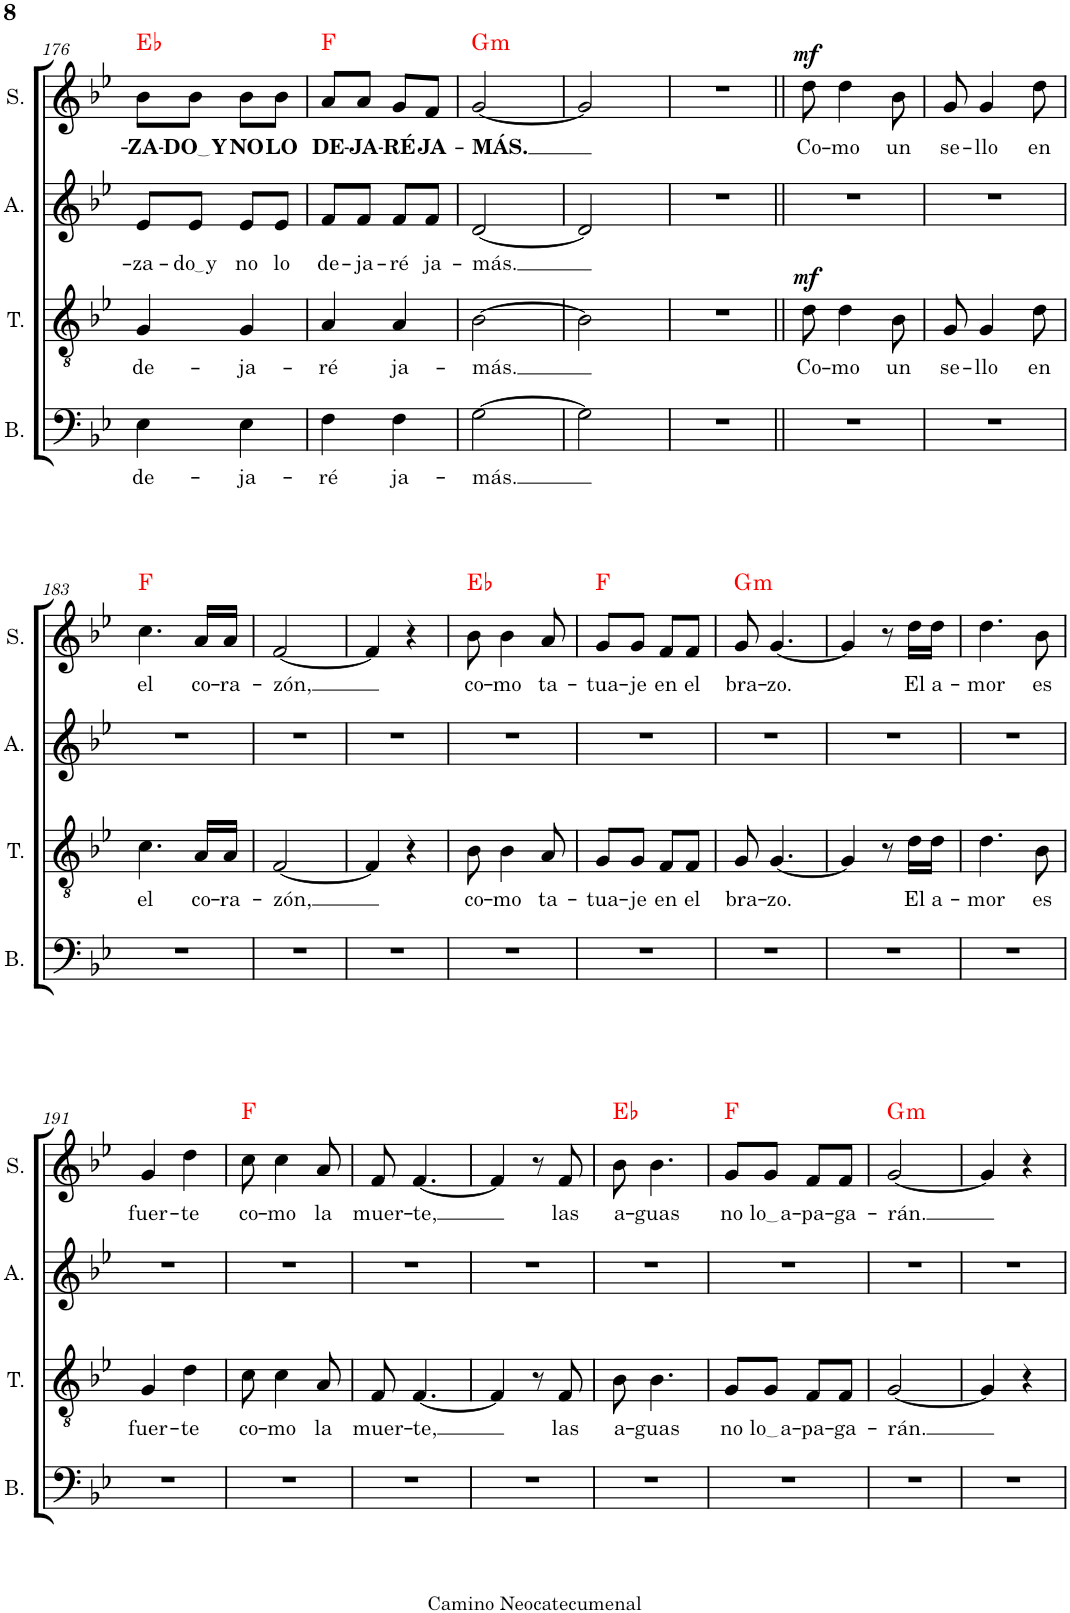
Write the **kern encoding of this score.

**kern	**text	**dynam	**harte	**kern	**kern	**text	**dynam	**kern	**text	**kern	**text	**dynam	**kern	**text	**dynam	**kern	**text	**dynam	**kern	**text	**kern	**text	**dynam	**kern	**text	**dynam	**harte
*part10	*part10	*part10	*part10	*part9	*part8	*part8	*part8	*part7	*part7	*part6	*part6	*part6	*part5	*part5	*part5	*part4	*part4	*part4	*part3	*part3	*part2	*part2	*part2	*part1	*part1	*part1	*part1
*staff10	*staff10	*staff10	*	*staff9	*staff8	*staff8	*staff8	*staff7	*staff7	*staff6	*staff6	*staff6	*staff5	*staff5	*staff5	*staff4	*staff4	*staff4	*staff3	*staff3	*staff2	*staff2	*staff2	*staff1	*staff1	*staff1	*
*I"Melodía	*	*	*	*I"Guitarra clásica	*I"Bajo	*	*	*I"Bajo	*	*I"Tenor	*	*	*I"Tenor	*	*	*I"Alto	*	*	*I"Alto	*	*I"Soprano	*	*	*I"Soprano	*	*	*
*I'M.	*	*	*	*I'Guit.	*I'B.	*	*	*I'B.	*	*I'T.	*	*	*I'T.	*	*	*I'A.	*	*	*I'A.	*	*I'S.	*	*	*I'S.	*	*	*
!!LO:PB:g=z
*clefG2	*	*	*	*clefGv2	*clefF4	*	*	*clefF4	*	*clefGv2	*	*	*clefGv2	*	*	*clefG2	*	*	*clefG2	*	*clefG2	*	*	*clefG2	*	*	*
*	*	*	*	*	*	*	*	*	*	*Trd4c7	*	*	*	*	*	*Trd1c2	*	*	*	*	*	*	*	*	*	*	*
*k[b-e-]	*	*	*	*k[b-e-]	*k[b-e-]	*	*	*k[b-e-]	*	*k[b-e-]	*	*	*k[b-e-]	*	*	*k[b-e-]	*	*	*k[b-e-]	*	*k[b-e-]	*	*	*k[b-e-]	*	*	*
*M2/4	*	*	*	*M2/4	*M2/4	*	*	*M2/4	*	*M2/4	*	*	*M2/4	*	*	*M2/4	*	*	*M2/4	*	*M2/4	*	*	*M2/4	*	*	*
=176	=176	=176	=176	=176	=176	=176	=176	=176	=176	=176	=176	=176	=176	=176	=176	=176	=176	=176	=176	=176	=176	=176	=176	=176	=176	=176	=176
!	!	!	!	!	!	!	!	!	!LO:LY:b	!	!	!	!	!LO:LY:b	!	!	!	!	!	!LO:LY:b	!	!	!	!	!LO:LY:b	!	!
8b-\L	-ZA-	.	Eb:maj	8BB-/ 8E-/ 8G/ 8B-/ 8e-/ 8g/L	4E-	de-	.	4E-\	de-	4G	de-	.	4G/	de-	.	8e-/L	-za-	.	8e-/L	-za-	8b-\L	-ZA-	.	8b-\L	-ZA-	.	Eb:maj
!	!	!	!	!	!	!	!	!	!	!	!	!	!	!	!	!	!	!	!	!LO:LY:b	!	!	!	!	!LO:LY:b	!	!
8b-\J	DO Y	.	.	8BB-/ 8E-/ 8G/ 8B-/ 8e-/ 8g/J	.	.	.	.	.	.	.	.	.	.	.	8e-/J	do y	.	8e-/J	do y	8b-\J	DO Y	.	8b-\J	DO Y	.	.
!	!	!	!	!	!	!	!	!	!LO:LY:b	!	!	!	!	!LO:LY:b	!	!	!	!	!	!LO:LY:b	!	!	!	!	!LO:LY:b	!	!
8b-\L	NO	.	.	16BB-/ 16E-/ 16G/ 16B-/ 16e-/ 16g/LL	4E-	-ja-	.	4E-\	-ja-	4G	-ja-	.	4G/	-ja-	.	8e-/L	no	.	8e-/L	no	8b-\L	NO	.	8b-\L	NO	.	.
.	.	.	.	16BB-/ 16E-/ 16G/ 16B-/ 16e-/ 16g/J	.	.	.	.	.	.	.	.	.	.	.	.	.	.	.	.	.	.	.	.	.	.	.
!	!	!	!	!	!	!	!	!	!	!	!	!	!	!	!	!	!	!	!	!LO:LY:b	!	!	!	!	!LO:LY:b	!	!
8b-\J	LO	.	.	16BB-/ 16E-/ 16G/ 16B-/ 16e-/ 16g/L	.	.	.	.	.	.	.	.	.	.	.	8e-/J	lo	.	8e-/J	lo	8b-\J	LO	.	8b-\J	LO	.	.
.	.	.	.	16BB-/ 16E-/ 16G/ 16B-/ 16e-/ 16g/JJ	.	.	.	.	.	.	.	.	.	.	.	.	.	.	.	.	.	.	.	.	.	.	.
=177	=177	=177	=177	=177	=177	=177	=177	=177	=177	=177	=177	=177	=177	=177	=177	=177	=177	=177	=177	=177	=177	=177	=177	=177	=177	=177	=177
!	!	!	!	!	!	!	!	!	!LO:LY:b	!	!	!	!	!LO:LY:b	!	!	!	!	!	!LO:LY:b	!	!	!	!	!LO:LY:b	!	!
8a/L	DE-	.	F:maj	8F\ 8c\ 8f\ 8a\L	4F	-ré	.	4F\	-ré	4A	-ré	.	4A/	-ré	.	8f/L	de-	.	8f/L	de-	8a/L	DE-	.	8a/L	DE-	.	F:maj
!	!	!	!	!	!	!	!	!	!	!	!	!	!	!	!	!	!	!	!	!LO:LY:b	!	!	!	!	!LO:LY:b	!	!
8a/J	-JA-	.	.	8F\ 8c\ 8f\ 8a\J	.	.	.	.	.	.	.	.	.	.	.	8f/J	-ja-	.	8f/J	-ja-	8a/J	-JA-	.	8a/J	-JA-	.	.
!	!	!	!	!	!	!	!	!	!LO:LY:b	!	!	!	!	!LO:LY:b	!	!	!	!	!	!LO:LY:b	!	!	!	!	!LO:LY:b	!	!
8g/L	-RÉ	.	.	16F\ 16c\ 16f\ 16a\LL	4F	ja-	.	4F\	ja-	4A	ja-	.	4A/	ja-	.	8f/L	-ré	.	8f/L	-ré	8g/L	-RÉ	.	8g/L	-RÉ	.	.
.	.	.	.	16F\ 16c\ 16f\ 16a\J	.	.	.	.	.	.	.	.	.	.	.	.	.	.	.	.	.	.	.	.	.	.	.
!	!	!	!	!	!	!	!	!	!	!	!	!	!	!	!	!	!	!	!	!LO:LY:b	!	!	!	!	!LO:LY:b	!	!
8f/J	JA-	.	.	16F\ 16c\ 16f\ 16a\L	.	.	.	.	.	.	.	.	.	.	.	8f/J	ja-	.	8f/J	ja-	8f/J	JA-	.	8f/J	JA-	.	.
.	.	.	.	16F\ 16c\ 16f\ 16a\JJ	.	.	.	.	.	.	.	.	.	.	.	.	.	.	.	.	.	.	.	.	.	.	.
=178	=178	=178	=178	=178	=178	=178	=178	=178	=178	=178	=178	=178	=178	=178	=178	=178	=178	=178	=178	=178	=178	=178	=178	=178	=178	=178	=178
!	!	!	!LO:H:kt=m	!	!	!	!	!	!LO:LY:b	!	!	!	!	!LO:LY:b	!	!	!	!	!	!LO:LY:b	!	!	!	!	!LO:LY:b	!	!LO:H:kt=m
[2g	-MÁS.	.	G:min	8GG/ 8D/ 8G/ 8B-/ 8d/ 8g/L	[2G	-más.	.	[2G\	-más.	[2B-	-más.	.	[2B-\	-más.	.	[2d	-más.	.	[2d/	-más.	[2g	-MÁS.	.	[2g/	-MÁS.	.	G:min
.	.	.	.	8GG/ 8D/ 8G/ 8B-/ 8d/ 8g/J	.	.	.	.	.	.	.	.	.	.	.	.	.	.	.	.	.	.	.	.	.	.	.
.	.	.	.	16GG/ 16D/ 16G/ 16B-/ 16d/ 16g/LL	.	.	.	.	.	.	.	.	.	.	.	.	.	.	.	.	.	.	.	.	.	.	.
.	.	.	.	16GG/ 16D/ 16G/ 16B-/ 16d/ 16g/J	.	.	.	.	.	.	.	.	.	.	.	.	.	.	.	.	.	.	.	.	.	.	.
.	.	.	.	16GG/ 16D/ 16G/ 16B-/ 16d/ 16g/L	.	.	.	.	.	.	.	.	.	.	.	.	.	.	.	.	.	.	.	.	.	.	.
.	.	.	.	16GG/ 16D/ 16G/ 16B-/ 16d/ 16g/JJ	.	.	.	.	.	.	.	.	.	.	.	.	.	.	.	.	.	.	.	.	.	.	.
=179	=179	=179	=179	=179	=179	=179	=179	=179	=179	=179	=179	=179	=179	=179	=179	=179	=179	=179	=179	=179	=179	=179	=179	=179	=179	=179	=179
2g]	.	.	.	8GG/ 8D/ 8G/ 8B-/ 8d/ 8g/L	2G]	.	.	2G\]	.	2B-]	.	.	2B-\]	.	.	2d]	.	.	2d/]	.	2g]	.	.	2g/]	.	.	.
.	.	.	.	8GG/ 8D/ 8G/ 8B-/ 8d/ 8g/J	.	.	.	.	.	.	.	.	.	.	.	.	.	.	.	.	.	.	.	.	.	.	.
.	.	.	.	16GG/ 16D/ 16G/ 16B-/ 16d/ 16g/LL	.	.	.	.	.	.	.	.	.	.	.	.	.	.	.	.	.	.	.	.	.	.	.
.	.	.	.	16GG/ 16D/ 16G/ 16B-/ 16d/ 16g/J	.	.	.	.	.	.	.	.	.	.	.	.	.	.	.	.	.	.	.	.	.	.	.
.	.	.	.	16GG/ 16D/ 16G/ 16B-/ 16d/ 16g/L	.	.	.	.	.	.	.	.	.	.	.	.	.	.	.	.	.	.	.	.	.	.	.
.	.	.	.	16GG/ 16D/ 16G/ 16B-/ 16d/ 16g/JJ	.	.	.	.	.	.	.	.	.	.	.	.	.	.	.	.	.	.	.	.	.	.	.
=180	=180	=180	=180	=180	=180	=180	=180	=180	=180	=180	=180	=180	=180	=180	=180	=180	=180	=180	=180	=180	=180	=180	=180	=180	=180	=180	=180
2r	.	.	.	8GG/ 8D/ 8G/ 8B-/ 8d/ 8g/L	2r	.	.	2r	.	2r	.	.	2r	.	.	2r	.	.	2r	.	2r	.	.	2r	.	.	.
.	.	.	.	8GG/ 8D/ 8G/ 8B-/ 8d/ 8g/J	.	.	.	.	.	.	.	.	.	.	.	.	.	.	.	.	.	.	.	.	.	.	.
.	.	.	.	16GG/ 16D/ 16G/ 16B-/ 16d/ 16g/LL	.	.	.	.	.	.	.	.	.	.	.	.	.	.	.	.	.	.	.	.	.	.	.
.	.	.	.	16GG/ 16D/ 16G/ 16B-/ 16d/ 16g/J	.	.	.	.	.	.	.	.	.	.	.	.	.	.	.	.	.	.	.	.	.	.	.
.	.	.	.	16GG/ 16D/ 16G/ 16B-/ 16d/ 16g/L	.	.	.	.	.	.	.	.	.	.	.	.	.	.	.	.	.	.	.	.	.	.	.
.	.	.	.	16GG/ 16D/ 16G/ 16B-/ 16d/ 16g/JJ	.	.	.	.	.	.	.	.	.	.	.	.	.	.	.	.	.	.	.	.	.	.	.
=181||	=181||	=181||	=181||	=181||	=181||	=181||	=181||	=181||	=181||	=181||	=181||	=181||	=181||	=181||	=181||	=181||	=181||	=181||	=181||	=181||	=181||	=181||	=181||	=181||	=181||	=181||	=181||
!	!	!LO:DY:b	!	!	!	!	!LO:DY:b	!	!	!	!	!LO:DY:b	!	!LO:LY:b	!LO:DY:a	!	!	!LO:DY:b	!	!	!	!	!LO:DY:b	!	!LO:LY:b	!LO:DY:a	!
8dd	Co-	mf	.	8GG/ 8D/ 8G/ 8B-/ 8d/ 8g/L	8B-	Co-	mp	2r	.	8d	Co-	mf	8d\	Co-	mf	8b-	Co-	mp	2r	.	8dd	Co-	mf	8dd\	Co-	mf	.
!	!	!	!	!	!	!	!	!	!	!	!	!	!	!LO:LY:b	!	!	!	!	!	!	!	!	!	!	!LO:LY:b	!	!
4dd	-mo	.	.	8GG/ 8D/ 8G/ 8B-/ 8d/ 8g/J	4B-	-mo	.	.	.	4d	-mo	.	4d\	-mo	.	4b-	-mo	.	.	.	4dd	-mo	.	4dd\	-mo	.	.
.	.	.	.	16GG/ 16D/ 16G/ 16B-/ 16d/ 16g/LL	.	.	.	.	.	.	.	.	.	.	.	.	.	.	.	.	.	.	.	.	.	.	.
.	.	.	.	16GG/ 16D/ 16G/ 16B-/ 16d/ 16g/J	.	.	.	.	.	.	.	.	.	.	.	.	.	.	.	.	.	.	.	.	.	.	.
!	!	!	!	!	!	!	!	!	!	!	!	!	!	!LO:LY:b	!	!	!	!	!	!	!	!	!	!	!LO:LY:b	!	!
8b-	un	.	.	16GG/ 16D/ 16G/ 16B-/ 16d/ 16g/L	8G	un	.	.	.	8B-	un	.	8B-\	un	.	8g	un	.	.	.	8b-	un	.	8b-\	un	.	.
.	.	.	.	16GG/ 16D/ 16G/ 16B-/ 16d/ 16g/JJ	.	.	.	.	.	.	.	.	.	.	.	.	.	.	.	.	.	.	.	.	.	.	.
=182	=182	=182	=182	=182	=182	=182	=182	=182	=182	=182	=182	=182	=182	=182	=182	=182	=182	=182	=182	=182	=182	=182	=182	=182	=182	=182	=182
!	!	!	!	!	!	!	!	!	!	!	!	!	!	!LO:LY:b	!	!	!	!	!	!	!	!	!	!	!LO:LY:b	!	!
8g	se-	.	.	8GG/ 8D/ 8G/ 8B-/ 8d/ 8g/L	8D	se-	.	2r	.	8G	se-	.	8G/	se-	.	8d	se-	.	2r	.	8g	se-	.	8g/	se-	.	.
!	!	!	!	!	!	!	!	!	!	!	!	!	!	!LO:LY:b	!	!	!	!	!	!	!	!	!	!	!LO:LY:b	!	!
4g	-llo	.	.	8GG/ 8D/ 8G/ 8B-/ 8d/ 8g/J	4D	-llo	.	.	.	4G	-llo	.	4G/	-llo	.	4d	-llo	.	.	.	4g	-llo	.	4g/	-llo	.	.
.	.	.	.	16GG/ 16D/ 16G/ 16B-/ 16d/ 16g/LL	.	.	.	.	.	.	.	.	.	.	.	.	.	.	.	.	.	.	.	.	.	.	.
.	.	.	.	16GG/ 16D/ 16G/ 16B-/ 16d/ 16g/J	.	.	.	.	.	.	.	.	.	.	.	.	.	.	.	.	.	.	.	.	.	.	.
!	!	!	!	!	!	!	!	!	!	!	!	!	!	!LO:LY:b	!	!	!	!	!	!	!	!	!	!	!LO:LY:b	!	!
8dd	en	.	.	16GG/ 16D/ 16G/ 16B-/ 16d/ 16g/L	8B-	en	.	.	.	8d	en	.	8d\	en	.	8b-	en	.	.	.	8dd	en	.	8dd\	en	.	.
.	.	.	.	16GG/ 16D/ 16G/ 16B-/ 16d/ 16g/JJ	.	.	.	.	.	.	.	.	.	.	.	.	.	.	.	.	.	.	.	.	.	.	.
!!LO:LB:g=z
=183	=183	=183	=183	=183	=183	=183	=183	=183	=183	=183	=183	=183	=183	=183	=183	=183	=183	=183	=183	=183	=183	=183	=183	=183	=183	=183	=183
!	!	!	!	!	!	!	!	!	!	!	!	!	!	!LO:LY:b	!	!	!	!	!	!	!	!	!	!	!LO:LY:b	!	!
4.cc	el	.	F:maj	8F\ 8c\ 8f\ 8a\L	4.A	el	.	2r	.	4.c	el	.	4.c\	el	.	4.a	el	.	2r	.	4.cc	el	.	4.cc\	el	.	F:maj
.	.	.	.	8F\ 8c\ 8f\ 8a\J	.	.	.	.	.	.	.	.	.	.	.	.	.	.	.	.	.	.	.	.	.	.	.
.	.	.	.	16F\ 16c\ 16f\ 16a\LL	.	.	.	.	.	.	.	.	.	.	.	.	.	.	.	.	.	.	.	.	.	.	.
.	.	.	.	16F\ 16c\ 16f\ 16a\J	.	.	.	.	.	.	.	.	.	.	.	.	.	.	.	.	.	.	.	.	.	.	.
!	!	!	!	!	!	!	!	!	!	!	!	!	!	!LO:LY:b	!	!	!	!	!	!	!	!	!	!	!LO:LY:b	!	!
16a/LL	co-	.	.	16F\ 16c\ 16f\ 16a\L	16F\LL	co-	.	.	.	16A/LL	co-	.	16A/LL	co-	.	16f/LL	co-	.	.	.	16a/LL	co-	.	16a/LL	co-	.	.
!	!	!	!	!	!	!	!	!	!	!	!	!	!	!LO:LY:b	!	!	!	!	!	!	!	!	!	!	!LO:LY:b	!	!
16a/JJ	-ra-	.	.	16F\ 16c\ 16f\ 16a\JJ	16F\JJ	-ra-	.	.	.	16A/JJ	-ra-	.	16A/JJ	-ra-	.	16f/JJ	-ra-	.	.	.	16a/JJ	-ra-	.	16a/JJ	-ra-	.	.
=184	=184	=184	=184	=184	=184	=184	=184	=184	=184	=184	=184	=184	=184	=184	=184	=184	=184	=184	=184	=184	=184	=184	=184	=184	=184	=184	=184
!	!	!	!	!	!	!	!	!	!	!	!	!	!	!LO:LY:b	!	!	!	!	!	!	!	!	!	!	!LO:LY:b	!	!
[2f	-zón,	.	.	8F\ 8c\ 8f\ 8a\L	[2F	-zón,	.	2r	.	[2F	-zón,	.	[2F/	-zón,	.	[2c	-zón,	.	2r	.	[2f	-zón,	.	[2f/	-zón,	.	.
.	.	.	.	8F\ 8c\ 8f\ 8a\J	.	.	.	.	.	.	.	.	.	.	.	.	.	.	.	.	.	.	.	.	.	.	.
.	.	.	.	16F\ 16c\ 16f\ 16a\LL	.	.	.	.	.	.	.	.	.	.	.	.	.	.	.	.	.	.	.	.	.	.	.
.	.	.	.	16F\ 16c\ 16f\ 16a\J	.	.	.	.	.	.	.	.	.	.	.	.	.	.	.	.	.	.	.	.	.	.	.
.	.	.	.	16F\ 16c\ 16f\ 16a\L	.	.	.	.	.	.	.	.	.	.	.	.	.	.	.	.	.	.	.	.	.	.	.
.	.	.	.	16F\ 16c\ 16f\ 16a\JJ	.	.	.	.	.	.	.	.	.	.	.	.	.	.	.	.	.	.	.	.	.	.	.
=185	=185	=185	=185	=185	=185	=185	=185	=185	=185	=185	=185	=185	=185	=185	=185	=185	=185	=185	=185	=185	=185	=185	=185	=185	=185	=185	=185
4f]	.	.	.	8F\ 8c\ 8f\ 8a\L	4F]	.	.	2r	.	4F]	.	.	4F/]	.	.	4c]	.	.	2r	.	4f]	.	.	4f/]	.	.	.
.	.	.	.	8F\ 8c\ 8f\ 8a\J	.	.	.	.	.	.	.	.	.	.	.	.	.	.	.	.	.	.	.	.	.	.	.
4r	.	.	.	16F\ 16c\ 16f\ 16a\LL	4r	.	.	.	.	4r	.	.	4r	.	.	4r	.	.	.	.	4r	.	.	4r	.	.	.
.	.	.	.	16F\ 16c\ 16f\ 16a\J	.	.	.	.	.	.	.	.	.	.	.	.	.	.	.	.	.	.	.	.	.	.	.
.	.	.	.	16F\ 16c\ 16f\ 16a\L	.	.	.	.	.	.	.	.	.	.	.	.	.	.	.	.	.	.	.	.	.	.	.
.	.	.	.	16F\ 16c\ 16f\ 16a\JJ	.	.	.	.	.	.	.	.	.	.	.	.	.	.	.	.	.	.	.	.	.	.	.
=186	=186	=186	=186	=186	=186	=186	=186	=186	=186	=186	=186	=186	=186	=186	=186	=186	=186	=186	=186	=186	=186	=186	=186	=186	=186	=186	=186
!	!	!	!	!	!	!	!	!	!	!	!	!	!	!LO:LY:b	!	!	!	!	!	!	!	!	!	!	!LO:LY:b	!	!
8b-	co-	.	Eb:maj	8BB-/ 8E-/ 8G/ 8B-/ 8e-/ 8g/L	8G	co-	.	2r	.	8B-	co-	.	8B-\	co-	.	8g	co-	.	2r	.	8b-	co-	.	8b-\	co-	.	Eb:maj
!	!	!	!	!	!	!	!	!	!	!	!	!	!	!LO:LY:b	!	!	!	!	!	!	!	!	!	!	!LO:LY:b	!	!
4b-	-mo	.	.	8BB-/ 8E-/ 8G/ 8B-/ 8e-/ 8g/J	4G	-mo	.	.	.	4B-	-mo	.	4B-\	-mo	.	4g	-mo	.	.	.	4b-	-mo	.	4b-\	-mo	.	.
.	.	.	.	16BB-/ 16E-/ 16G/ 16B-/ 16e-/ 16g/LL	.	.	.	.	.	.	.	.	.	.	.	.	.	.	.	.	.	.	.	.	.	.	.
.	.	.	.	16BB-/ 16E-/ 16G/ 16B-/ 16e-/ 16g/J	.	.	.	.	.	.	.	.	.	.	.	.	.	.	.	.	.	.	.	.	.	.	.
!	!	!	!	!	!	!	!	!	!	!	!	!	!	!LO:LY:b	!	!	!	!	!	!	!	!	!	!	!LO:LY:b	!	!
8a	ta-	.	.	16BB-/ 16E-/ 16G/ 16B-/ 16e-/ 16g/L	8G	ta-	.	.	.	8A	ta-	.	8A/	ta-	.	8g	ta-	.	.	.	8a	ta-	.	8a/	ta-	.	.
.	.	.	.	16BB-/ 16E-/ 16G/ 16B-/ 16e-/ 16g/JJ	.	.	.	.	.	.	.	.	.	.	.	.	.	.	.	.	.	.	.	.	.	.	.
=187	=187	=187	=187	=187	=187	=187	=187	=187	=187	=187	=187	=187	=187	=187	=187	=187	=187	=187	=187	=187	=187	=187	=187	=187	=187	=187	=187
!	!	!	!	!	!	!	!	!	!	!	!	!	!	!LO:LY:b	!	!	!	!	!	!	!	!	!	!	!LO:LY:b	!	!
8g/L	-tua-	.	F:maj	8F\ 8c\ 8f\ 8a\L	8F\L	-tua-	.	2r	.	8G/L	-tua-	.	8G/L	-tua-	.	8f/L	-tua-	.	2r	.	8g/L	-tua-	.	8g/L	-tua-	.	F:maj
!	!	!	!	!	!	!	!	!	!	!	!	!	!	!LO:LY:b	!	!	!	!	!	!	!	!	!	!	!LO:LY:b	!	!
8g/J	-je	.	.	8F\ 8c\ 8f\ 8a\J	8F\J	-je	.	.	.	8G/J	-je	.	8G/J	-je	.	8f/J	-je	.	.	.	8g/J	-je	.	8g/J	-je	.	.
!	!	!	!	!	!	!	!	!	!	!	!	!	!	!LO:LY:b	!	!	!	!	!	!	!	!	!	!	!LO:LY:b	!	!
8f/L	en	.	.	16F\ 16c\ 16f\ 16a\LL	8F\L	en	.	.	.	8F/L	en	.	8F/L	en	.	8f/L	en	.	.	.	8f/L	en	.	8f/L	en	.	.
.	.	.	.	16F\ 16c\ 16f\ 16a\J	.	.	.	.	.	.	.	.	.	.	.	.	.	.	.	.	.	.	.	.	.	.	.
!	!	!	!	!	!	!	!	!	!	!	!	!	!	!LO:LY:b	!	!	!	!	!	!	!	!	!	!	!LO:LY:b	!	!
8f/J	el	.	.	16F\ 16c\ 16f\ 16a\L	8F\J	el	.	.	.	8F/J	el	.	8F/J	el	.	8f/J	el	.	.	.	8f/J	el	.	8f/J	el	.	.
.	.	.	.	16F\ 16c\ 16f\ 16a\JJ	.	.	.	.	.	.	.	.	.	.	.	.	.	.	.	.	.	.	.	.	.	.	.
=188	=188	=188	=188	=188	=188	=188	=188	=188	=188	=188	=188	=188	=188	=188	=188	=188	=188	=188	=188	=188	=188	=188	=188	=188	=188	=188	=188
!	!	!	!LO:H:kt=m	!	!	!	!	!	!	!	!	!	!	!LO:LY:b	!	!	!	!	!	!	!	!	!	!	!LO:LY:b	!	!LO:H:kt=m
8g	bra-	.	G:min	8GG/ 8D/ 8G/ 8B-/ 8d/ 8g/L	8G	bra-	.	2r	.	8G	bra-	.	8G/	bra-	.	8d	bra-	.	2r	.	8g	bra-	.	8g/	bra-	.	G:min
!	!	!	!	!	!	!	!	!	!	!	!	!	!	!LO:LY:b	!	!	!	!	!	!	!	!	!	!	!LO:LY:b	!	!
[4.g	-zo.	.	.	8GG/ 8D/ 8G/ 8B-/ 8d/ 8g/J	[4.G	-zo.	.	.	.	[4.G	-zo.	.	[4.G/	-zo.	.	[4.d	-zo.	.	.	.	[4.g	-zo.	.	[4.g/	-zo.	.	.
.	.	.	.	16GG/ 16D/ 16G/ 16B-/ 16d/ 16g/LL	.	.	.	.	.	.	.	.	.	.	.	.	.	.	.	.	.	.	.	.	.	.	.
.	.	.	.	16GG/ 16D/ 16G/ 16B-/ 16d/ 16g/J	.	.	.	.	.	.	.	.	.	.	.	.	.	.	.	.	.	.	.	.	.	.	.
.	.	.	.	16GG/ 16D/ 16G/ 16B-/ 16d/ 16g/L	.	.	.	.	.	.	.	.	.	.	.	.	.	.	.	.	.	.	.	.	.	.	.
.	.	.	.	16GG/ 16D/ 16G/ 16B-/ 16d/ 16g/JJ	.	.	.	.	.	.	.	.	.	.	.	.	.	.	.	.	.	.	.	.	.	.	.
=189	=189	=189	=189	=189	=189	=189	=189	=189	=189	=189	=189	=189	=189	=189	=189	=189	=189	=189	=189	=189	=189	=189	=189	=189	=189	=189	=189
4g]	.	.	.	8GG/ 8D/ 8G/ 8B-/ 8d/ 8g/L	4G]	.	.	2r	.	4G]	.	.	4G/]	.	.	4d]	.	.	2r	.	4g]	.	.	4g/]	.	.	.
.	.	.	.	8GG/ 8D/ 8G/ 8B-/ 8d/ 8g/J	.	.	.	.	.	.	.	.	.	.	.	.	.	.	.	.	.	.	.	.	.	.	.
8r	.	.	.	16GG/ 16D/ 16G/ 16B-/ 16d/ 16g/LL	8r	.	.	.	.	8r	.	.	8r	.	.	8r	.	.	.	.	8r	.	.	8r	.	.	.
.	.	.	.	16GG/ 16D/ 16G/ 16B-/ 16d/ 16g/J	.	.	.	.	.	.	.	.	.	.	.	.	.	.	.	.	.	.	.	.	.	.	.
!	!	!	!	!	!	!	!	!	!	!	!	!	!	!LO:LY:b	!	!	!	!	!	!	!	!	!	!	!LO:LY:b	!	!
16dd\LL	El	.	.	16GG/ 16D/ 16G/ 16B-/ 16d/ 16g/L	16B-\LL	El	.	.	.	16d\LL	El	.	16d\LL	El	.	16b-\LL	El	.	.	.	16dd\LL	El	.	16dd\LL	El	.	.
!	!	!	!	!	!	!	!	!	!	!	!	!	!	!LO:LY:b	!	!	!	!	!	!	!	!	!	!	!LO:LY:b	!	!
16dd\JJ	a-	.	.	16GG/ 16D/ 16G/ 16B-/ 16d/ 16g/JJ	16B-\JJ	a-	.	.	.	16d\JJ	a-	.	16d\JJ	a-	.	16b-\JJ	a-	.	.	.	16dd\JJ	a-	.	16dd\JJ	a-	.	.
=190	=190	=190	=190	=190	=190	=190	=190	=190	=190	=190	=190	=190	=190	=190	=190	=190	=190	=190	=190	=190	=190	=190	=190	=190	=190	=190	=190
!	!	!	!	!	!	!	!	!	!	!	!	!	!	!LO:LY:b	!	!	!	!	!	!	!	!	!	!	!LO:LY:b	!	!
4.dd	-mor	.	.	8GG/ 8D/ 8G/ 8B-/ 8d/ 8g/L	4.B-	-mor	.	2r	.	4.d	-mor	.	4.d\	-mor	.	4.b-	-mor	.	2r	.	4.dd	-mor	.	4.dd\	-mor	.	.
.	.	.	.	8GG/ 8D/ 8G/ 8B-/ 8d/ 8g/J	.	.	.	.	.	.	.	.	.	.	.	.	.	.	.	.	.	.	.	.	.	.	.
.	.	.	.	16GG/ 16D/ 16G/ 16B-/ 16d/ 16g/LL	.	.	.	.	.	.	.	.	.	.	.	.	.	.	.	.	.	.	.	.	.	.	.
.	.	.	.	16GG/ 16D/ 16G/ 16B-/ 16d/ 16g/J	.	.	.	.	.	.	.	.	.	.	.	.	.	.	.	.	.	.	.	.	.	.	.
!	!	!	!	!	!	!	!	!	!	!	!	!	!	!LO:LY:b	!	!	!	!	!	!	!	!	!	!	!LO:LY:b	!	!
8b-	es	.	.	16GG/ 16D/ 16G/ 16B-/ 16d/ 16g/L	8G	es	.	.	.	8B-	es	.	8B-\	es	.	8g	es	.	.	.	8b-	es	.	8b-\	es	.	.
.	.	.	.	16GG/ 16D/ 16G/ 16B-/ 16d/ 16g/JJ	.	.	.	.	.	.	.	.	.	.	.	.	.	.	.	.	.	.	.	.	.	.	.
!!LO:LB:g=z
=191	=191	=191	=191	=191	=191	=191	=191	=191	=191	=191	=191	=191	=191	=191	=191	=191	=191	=191	=191	=191	=191	=191	=191	=191	=191	=191	=191
!	!	!	!	!	!	!	!	!	!	!	!	!	!	!LO:LY:b	!	!	!	!	!	!	!	!	!	!	!LO:LY:b	!	!
4g	fuer-	.	.	8GG/ 8D/ 8G/ 8B-/ 8d/ 8g/L	4D	fuer-	.	2r	.	4G	fuer-	.	4G/	fuer-	.	4d	fuer-	.	2r	.	4g	fuer-	.	4g/	fuer-	.	.
.	.	.	.	8GG/ 8D/ 8G/ 8B-/ 8d/ 8g/J	.	.	.	.	.	.	.	.	.	.	.	.	.	.	.	.	.	.	.	.	.	.	.
!	!	!	!	!	!	!	!	!	!	!	!	!	!	!LO:LY:b	!	!	!	!	!	!	!	!	!	!	!LO:LY:b	!	!
4dd	-te	.	.	16GG/ 16D/ 16G/ 16B-/ 16d/ 16g/LL	4B-	-te	.	.	.	4d	-te	.	4d\	-te	.	4b-	-te	.	.	.	4dd	-te	.	4dd\	-te	.	.
.	.	.	.	16GG/ 16D/ 16G/ 16B-/ 16d/ 16g/J	.	.	.	.	.	.	.	.	.	.	.	.	.	.	.	.	.	.	.	.	.	.	.
.	.	.	.	16GG/ 16D/ 16G/ 16B-/ 16d/ 16g/L	.	.	.	.	.	.	.	.	.	.	.	.	.	.	.	.	.	.	.	.	.	.	.
.	.	.	.	16GG/ 16D/ 16G/ 16B-/ 16d/ 16g/JJ	.	.	.	.	.	.	.	.	.	.	.	.	.	.	.	.	.	.	.	.	.	.	.
=192	=192	=192	=192	=192	=192	=192	=192	=192	=192	=192	=192	=192	=192	=192	=192	=192	=192	=192	=192	=192	=192	=192	=192	=192	=192	=192	=192
!	!	!	!	!	!	!	!	!	!	!	!	!	!	!LO:LY:b	!	!	!	!	!	!	!	!	!	!	!LO:LY:b	!	!
8cc	co-	.	F:maj	8F\ 8c\ 8f\ 8a\L	8A	co-	.	2r	.	8c	co-	.	8c\	co-	.	8a	co-	.	2r	.	8cc	co-	.	8cc\	co-	.	F:maj
!	!	!	!	!	!	!	!	!	!	!	!	!	!	!LO:LY:b	!	!	!	!	!	!	!	!	!	!	!LO:LY:b	!	!
4cc	-mo	.	.	8F\ 8c\ 8f\ 8a\J	4A	-mo	.	.	.	4c	-mo	.	4c\	-mo	.	4a	-mo	.	.	.	4cc	-mo	.	4cc\	-mo	.	.
.	.	.	.	16F\ 16c\ 16f\ 16a\LL	.	.	.	.	.	.	.	.	.	.	.	.	.	.	.	.	.	.	.	.	.	.	.
.	.	.	.	16F\ 16c\ 16f\ 16a\J	.	.	.	.	.	.	.	.	.	.	.	.	.	.	.	.	.	.	.	.	.	.	.
!	!	!	!	!	!	!	!	!	!	!	!	!	!	!LO:LY:b	!	!	!	!	!	!	!	!	!	!	!LO:LY:b	!	!
8a	la	.	.	16F\ 16c\ 16f\ 16a\L	8F	la	.	.	.	8A	la	.	8A/	la	.	8f	la	.	.	.	8a	la	.	8a/	la	.	.
.	.	.	.	16F\ 16c\ 16f\ 16a\JJ	.	.	.	.	.	.	.	.	.	.	.	.	.	.	.	.	.	.	.	.	.	.	.
=193	=193	=193	=193	=193	=193	=193	=193	=193	=193	=193	=193	=193	=193	=193	=193	=193	=193	=193	=193	=193	=193	=193	=193	=193	=193	=193	=193
!	!	!	!	!	!	!	!	!	!	!	!	!	!	!LO:LY:b	!	!	!	!	!	!	!	!	!	!	!LO:LY:b	!	!
8f	muer-	.	.	8F\ 8c\ 8f\ 8a\L	8F	muer-	.	2r	.	8F	muer-	.	8F/	muer-	.	8c	muer-	.	2r	.	8f	muer-	.	8f/	muer-	.	.
!	!	!	!	!	!	!	!	!	!	!	!	!	!	!LO:LY:b	!	!	!	!	!	!	!	!	!	!	!LO:LY:b	!	!
[4.f	-te,	.	.	8F\ 8c\ 8f\ 8a\J	[4.F	-te,	.	.	.	[4.F	-te,	.	[4.F/	-te,	.	[4.c	-te,	.	.	.	[4.f	-te,	.	[4.f/	-te,	.	.
.	.	.	.	16F\ 16c\ 16f\ 16a\LL	.	.	.	.	.	.	.	.	.	.	.	.	.	.	.	.	.	.	.	.	.	.	.
.	.	.	.	16F\ 16c\ 16f\ 16a\J	.	.	.	.	.	.	.	.	.	.	.	.	.	.	.	.	.	.	.	.	.	.	.
.	.	.	.	16F\ 16c\ 16f\ 16a\L	.	.	.	.	.	.	.	.	.	.	.	.	.	.	.	.	.	.	.	.	.	.	.
.	.	.	.	16F\ 16c\ 16f\ 16a\JJ	.	.	.	.	.	.	.	.	.	.	.	.	.	.	.	.	.	.	.	.	.	.	.
=194	=194	=194	=194	=194	=194	=194	=194	=194	=194	=194	=194	=194	=194	=194	=194	=194	=194	=194	=194	=194	=194	=194	=194	=194	=194	=194	=194
4f]	.	.	.	8F\ 8c\ 8f\ 8a\L	4F]	.	.	2r	.	4F]	.	.	4F/]	.	.	4c]	.	.	2r	.	4f]	.	.	4f/]	.	.	.
.	.	.	.	8F\ 8c\ 8f\ 8a\J	.	.	.	.	.	.	.	.	.	.	.	.	.	.	.	.	.	.	.	.	.	.	.
8r	.	.	.	16F\ 16c\ 16f\ 16a\LL	8r	.	.	.	.	8r	.	.	8r	.	.	8r	.	.	.	.	8r	.	.	8r	.	.	.
.	.	.	.	16F\ 16c\ 16f\ 16a\J	.	.	.	.	.	.	.	.	.	.	.	.	.	.	.	.	.	.	.	.	.	.	.
!	!	!	!	!	!	!	!	!	!	!	!	!	!	!LO:LY:b	!	!	!	!	!	!	!	!	!	!	!LO:LY:b	!	!
8f	las	.	.	16F\ 16c\ 16f\ 16a\L	8C	las	.	.	.	8F	las	.	8F/	las	.	8c	las	.	.	.	8f	las	.	8f/	las	.	.
.	.	.	.	16F\ 16c\ 16f\ 16a\JJ	.	.	.	.	.	.	.	.	.	.	.	.	.	.	.	.	.	.	.	.	.	.	.
=195	=195	=195	=195	=195	=195	=195	=195	=195	=195	=195	=195	=195	=195	=195	=195	=195	=195	=195	=195	=195	=195	=195	=195	=195	=195	=195	=195
!	!	!	!	!	!	!	!	!	!	!	!	!	!	!LO:LY:b	!	!	!	!	!	!	!	!	!	!	!LO:LY:b	!	!
8b-	a-	.	Eb:maj	8BB-/ 8E-/ 8G/ 8B-/ 8e-/ 8g/L	8G	a-	.	2r	.	8B-	a-	.	8B-\	a-	.	8g	a-	.	2r	.	8b-	a-	.	8b-\	a-	.	Eb:maj
!	!	!	!	!	!	!	!	!	!	!	!	!	!	!LO:LY:b	!	!	!	!	!	!	!	!	!	!	!LO:LY:b	!	!
4.b-	-guas	.	.	8BB-/ 8E-/ 8G/ 8B-/ 8e-/ 8g/J	4.G	-guas	.	.	.	4.B-	-guas	.	4.B-\	-guas	.	4.g	-guas	.	.	.	4.b-	-guas	.	4.b-\	-guas	.	.
.	.	.	.	16BB-/ 16E-/ 16G/ 16B-/ 16e-/ 16g/LL	.	.	.	.	.	.	.	.	.	.	.	.	.	.	.	.	.	.	.	.	.	.	.
.	.	.	.	16BB-/ 16E-/ 16G/ 16B-/ 16e-/ 16g/J	.	.	.	.	.	.	.	.	.	.	.	.	.	.	.	.	.	.	.	.	.	.	.
.	.	.	.	16BB-/ 16E-/ 16G/ 16B-/ 16e-/ 16g/L	.	.	.	.	.	.	.	.	.	.	.	.	.	.	.	.	.	.	.	.	.	.	.
.	.	.	.	16BB-/ 16E-/ 16G/ 16B-/ 16e-/ 16g/JJ	.	.	.	.	.	.	.	.	.	.	.	.	.	.	.	.	.	.	.	.	.	.	.
=196	=196	=196	=196	=196	=196	=196	=196	=196	=196	=196	=196	=196	=196	=196	=196	=196	=196	=196	=196	=196	=196	=196	=196	=196	=196	=196	=196
!	!	!	!	!	!	!	!	!	!	!	!	!	!	!LO:LY:b	!	!	!	!	!	!	!	!	!	!	!LO:LY:b	!	!
8g/L	no	.	F:maj	8F\ 8c\ 8f\ 8a\L	8F\L	no	.	2r	.	8G/L	no	.	8G/L	no	.	8f/L	no	.	2r	.	8g/L	no	.	8g/L	no	.	F:maj
!	!	!	!	!	!	!	!	!	!	!	!	!	!	!LO:LY:b	!	!	!	!	!	!	!	!	!	!	!LO:LY:b	!	!
8g/J	lo a	.	.	8F\ 8c\ 8f\ 8a\J	8F\J	lo a	.	.	.	8G/J	lo a	.	8G/J	lo a	.	8f/J	lo a	.	.	.	8g/J	lo a	.	8g/J	lo a	.	.
!	!	!	!	!	!	!	!	!	!	!	!	!	!	!LO:LY:b	!	!	!	!	!	!	!	!	!	!	!LO:LY:b	!	!
8f/L	-pa-	.	.	16F\ 16c\ 16f\ 16a\LL	8F\L	-pa-	.	.	.	8F/L	-pa-	.	8F/L	-pa-	.	8f/L	-pa-	.	.	.	8f/L	-pa-	.	8f/L	-pa-	.	.
.	.	.	.	16F\ 16c\ 16f\ 16a\J	.	.	.	.	.	.	.	.	.	.	.	.	.	.	.	.	.	.	.	.	.	.	.
!	!	!	!	!	!	!	!	!	!	!	!	!	!	!LO:LY:b	!	!	!	!	!	!	!	!	!	!	!LO:LY:b	!	!
8f/J	-ga-	.	.	16F\ 16c\ 16f\ 16a\L	8F\J	-ga-	.	.	.	8F/J	-ga-	.	8F/J	-ga-	.	8f/J	-ga-	.	.	.	8f/J	-ga-	.	8f/J	-ga-	.	.
.	.	.	.	16F\ 16c\ 16f\ 16a\JJ	.	.	.	.	.	.	.	.	.	.	.	.	.	.	.	.	.	.	.	.	.	.	.
=197	=197	=197	=197	=197	=197	=197	=197	=197	=197	=197	=197	=197	=197	=197	=197	=197	=197	=197	=197	=197	=197	=197	=197	=197	=197	=197	=197
!	!	!	!LO:H:kt=m	!	!	!	!	!	!	!	!	!	!	!LO:LY:b	!	!	!	!	!	!	!	!	!	!	!LO:LY:b	!	!LO:H:kt=m
[2g	-rán.	.	G:min	8GG/ 8D/ 8G/ 8B-/ 8d/ 8g/L	[2G	-rán.	.	2r	.	[2G	-rán.	.	[2G/	-rán.	.	[2d	-rán.	.	2r	.	[2g	-rán.	.	[2g/	-rán.	.	G:min
.	.	.	.	8GG/ 8D/ 8G/ 8B-/ 8d/ 8g/J	.	.	.	.	.	.	.	.	.	.	.	.	.	.	.	.	.	.	.	.	.	.	.
.	.	.	.	16GG/ 16D/ 16G/ 16B-/ 16d/ 16g/LL	.	.	.	.	.	.	.	.	.	.	.	.	.	.	.	.	.	.	.	.	.	.	.
.	.	.	.	16GG/ 16D/ 16G/ 16B-/ 16d/ 16g/J	.	.	.	.	.	.	.	.	.	.	.	.	.	.	.	.	.	.	.	.	.	.	.
.	.	.	.	16GG/ 16D/ 16G/ 16B-/ 16d/ 16g/L	.	.	.	.	.	.	.	.	.	.	.	.	.	.	.	.	.	.	.	.	.	.	.
.	.	.	.	16GG/ 16D/ 16G/ 16B-/ 16d/ 16g/JJ	.	.	.	.	.	.	.	.	.	.	.	.	.	.	.	.	.	.	.	.	.	.	.
=198	=198	=198	=198	=198	=198	=198	=198	=198	=198	=198	=198	=198	=198	=198	=198	=198	=198	=198	=198	=198	=198	=198	=198	=198	=198	=198	=198
4g]	.	.	.	8GG/ 8D/ 8G/ 8B-/ 8d/ 8g/L	4G]	.	.	2r	.	4G]	.	.	4G/]	.	.	4d]	.	.	2r	.	4g]	.	.	4g/]	.	.	.
.	.	.	.	8GG/ 8D/ 8G/ 8B-/ 8d/ 8g/J	.	.	.	.	.	.	.	.	.	.	.	.	.	.	.	.	.	.	.	.	.	.	.
4r	.	.	.	16GG/ 16D/ 16G/ 16B-/ 16d/ 16g/LL	4r	.	.	.	.	4r	.	.	4r	.	.	4r	.	.	.	.	4r	.	.	4r	.	.	.
.	.	.	.	16GG/ 16D/ 16G/ 16B-/ 16d/ 16g/J	.	.	.	.	.	.	.	.	.	.	.	.	.	.	.	.	.	.	.	.	.	.	.
.	.	.	.	16GG/ 16D/ 16G/ 16B-/ 16d/ 16g/L	.	.	.	.	.	.	.	.	.	.	.	.	.	.	.	.	.	.	.	.	.	.	.
.	.	.	.	16GG/ 16D/ 16G/ 16B-/ 16d/ 16g/JJ	.	.	.	.	.	.	.	.	.	.	.	.	.	.	.	.	.	.	.	.	.	.	.
=	=	=	=	=	=	=	=	=	=	=	=	=	=	=	=	=	=	=	=	=	=	=	=	=	=	=	=
*-	*-	*-	*-	*-	*-	*-	*-	*-	*-	*-	*-	*-	*-	*-	*-	*-	*-	*-	*-	*-	*-	*-	*-	*-	*-	*-	*-
